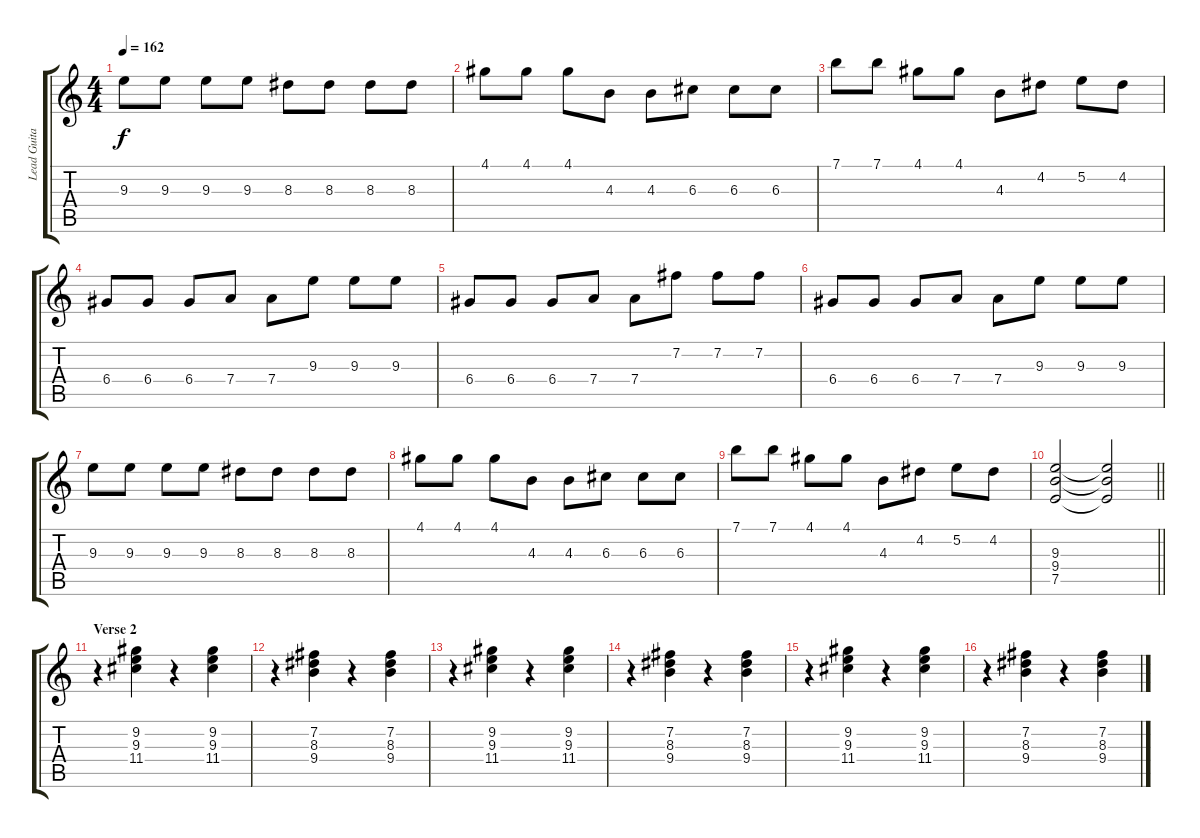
\track ("Lead Guitar" "Lead Guita") {instrument distortionguitar}
\staff {score tabs}
\tuning (E4 B3 G3 D3 A2 E2) {hide}
\ts (4 4)
\tempo 162
\clef g2
\ks c
9.3.8{dy f} 9.3.8 9.3.8 9.3.8 8.3.8 8.3.8 8.3.8 8.3.8 |
4.1.8 4.1.8 4.1.8 4.3.8 4.3.8 6.3.8 6.3.8 6.3.8 |
7.1.8 7.1.8 4.1.8 4.1.8 4.3.8 4.2.8 5.2.8 4.2.8 |
6.4.8 6.4.8 6.4.8 7.4.8 7.4.8 9.3.8 9.3.8 9.3.8 |
6.4.8 6.4.8 6.4.8 7.4.8 7.4.8 7.2.8 7.2.8 7.2.8 |
6.4.8 6.4.8 6.4.8 7.4.8 7.4.8 9.3.8 9.3.8 9.3.8 |
9.3.8 9.3.8 9.3.8 9.3.8 8.3.8 8.3.8 8.3.8 8.3.8 |
4.1.8 4.1.8 4.1.8 4.3.8 4.3.8 6.3.8 6.3.8 6.3.8 |
7.1.8 7.1.8 4.1.8 4.1.8 4.3.8 4.2.8 5.2.8 4.2.8 |
\barLineRight lightlight
(9.3 9.4 7.5).2 (9.3{t} 9.4{t} 7.5{t}).2 |
\section ("" "Verse 2")
r.4 (9.2 9.3 11.4).4 r.4 (9.2 9.3 11.4).4 |
r.4 (7.2 8.3 9.4).4 r.4 (7.2 8.3 9.4).4 |
r.4 (9.2 9.3 11.4).4 r.4 (9.2 9.3 11.4).4 |
r.4 (7.2 8.3 9.4).4 r.4 (7.2 8.3 9.4).4 |
r.4 (9.2 9.3 11.4).4 r.4 (9.2 9.3 11.4).4 |
r.4 (7.2 8.3 9.4).4 r.4 (7.2 8.3 9.4).4
